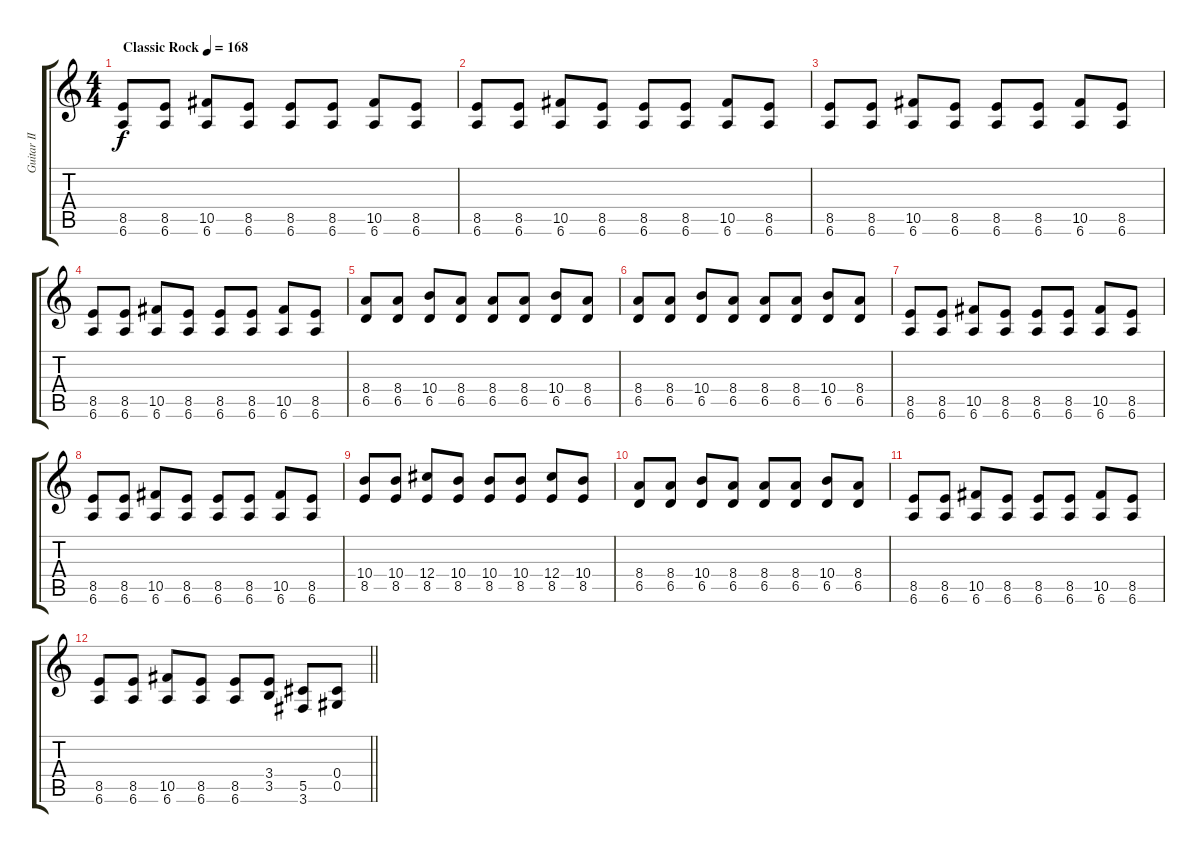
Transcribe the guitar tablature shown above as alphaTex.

\track ("Guitar II" "Guitar II") {instrument overdrivenguitar}
\staff {score tabs}
\tuning (Eb4 Bb3 Gb3 Db3 Ab2 Eb2) {hide}
\ts (4 4)
\tempo (168 "Classic Rock")
\clef g2
\ks c
(8.5 6.6).8{dy f instrument overdrivenguitar} (8.5 6.6).8 (10.5 6.6).8 (8.5 6.6).8 (8.5 6.6).8 (8.5 6.6).8 (10.5 6.6).8 (8.5 6.6).8 |
(8.5 6.6).8 (8.5 6.6).8 (10.5 6.6).8 (8.5 6.6).8 (8.5 6.6).8 (8.5 6.6).8 (10.5 6.6).8 (8.5 6.6).8 |
(8.5 6.6).8 (8.5 6.6).8 (10.5 6.6).8 (8.5 6.6).8 (8.5 6.6).8 (8.5 6.6).8 (10.5 6.6).8 (8.5 6.6).8 |
(8.5 6.6).8 (8.5 6.6).8 (10.5 6.6).8 (8.5 6.6).8 (8.5 6.6).8 (8.5 6.6).8 (10.5 6.6).8 (8.5 6.6).8 |
(8.4 6.5).8 (8.4 6.5).8 (10.4 6.5).8 (8.4 6.5).8 (8.4 6.5).8 (8.4 6.5).8 (10.4 6.5).8 (8.4 6.5).8 |
(8.4 6.5).8 (8.4 6.5).8 (10.4 6.5).8 (8.4 6.5).8 (8.4 6.5).8 (8.4 6.5).8 (10.4 6.5).8 (8.4 6.5).8 |
(8.5 6.6).8 (8.5 6.6).8 (10.5 6.6).8 (8.5 6.6).8 (8.5 6.6).8 (8.5 6.6).8 (10.5 6.6).8 (8.5 6.6).8 |
(8.5 6.6).8 (8.5 6.6).8 (10.5 6.6).8 (8.5 6.6).8 (8.5 6.6).8 (8.5 6.6).8 (10.5 6.6).8 (8.5 6.6).8 |
(10.4 8.5).8 (10.4 8.5).8 (12.4 8.5).8 (10.4 8.5).8 (10.4 8.5).8 (10.4 8.5).8 (12.4 8.5).8 (10.4 8.5).8 |
(8.4 6.5).8 (8.4 6.5).8 (10.4 6.5).8 (8.4 6.5).8 (8.4 6.5).8 (8.4 6.5).8 (10.4 6.5).8 (8.4 6.5).8 |
(8.5 6.6).8 (8.5 6.6).8 (10.5 6.6).8 (8.5 6.6).8 (8.5 6.6).8 (8.5 6.6).8 (10.5 6.6).8 (8.5 6.6).8 |
\barLineRight lightlight
(8.5 6.6).8 (8.5 6.6).8 (10.5 6.6).8 (8.5 6.6).8 (8.5 6.6).8 (3.4 3.5).8 (5.5 3.6).8 (0.4 0.5).8
